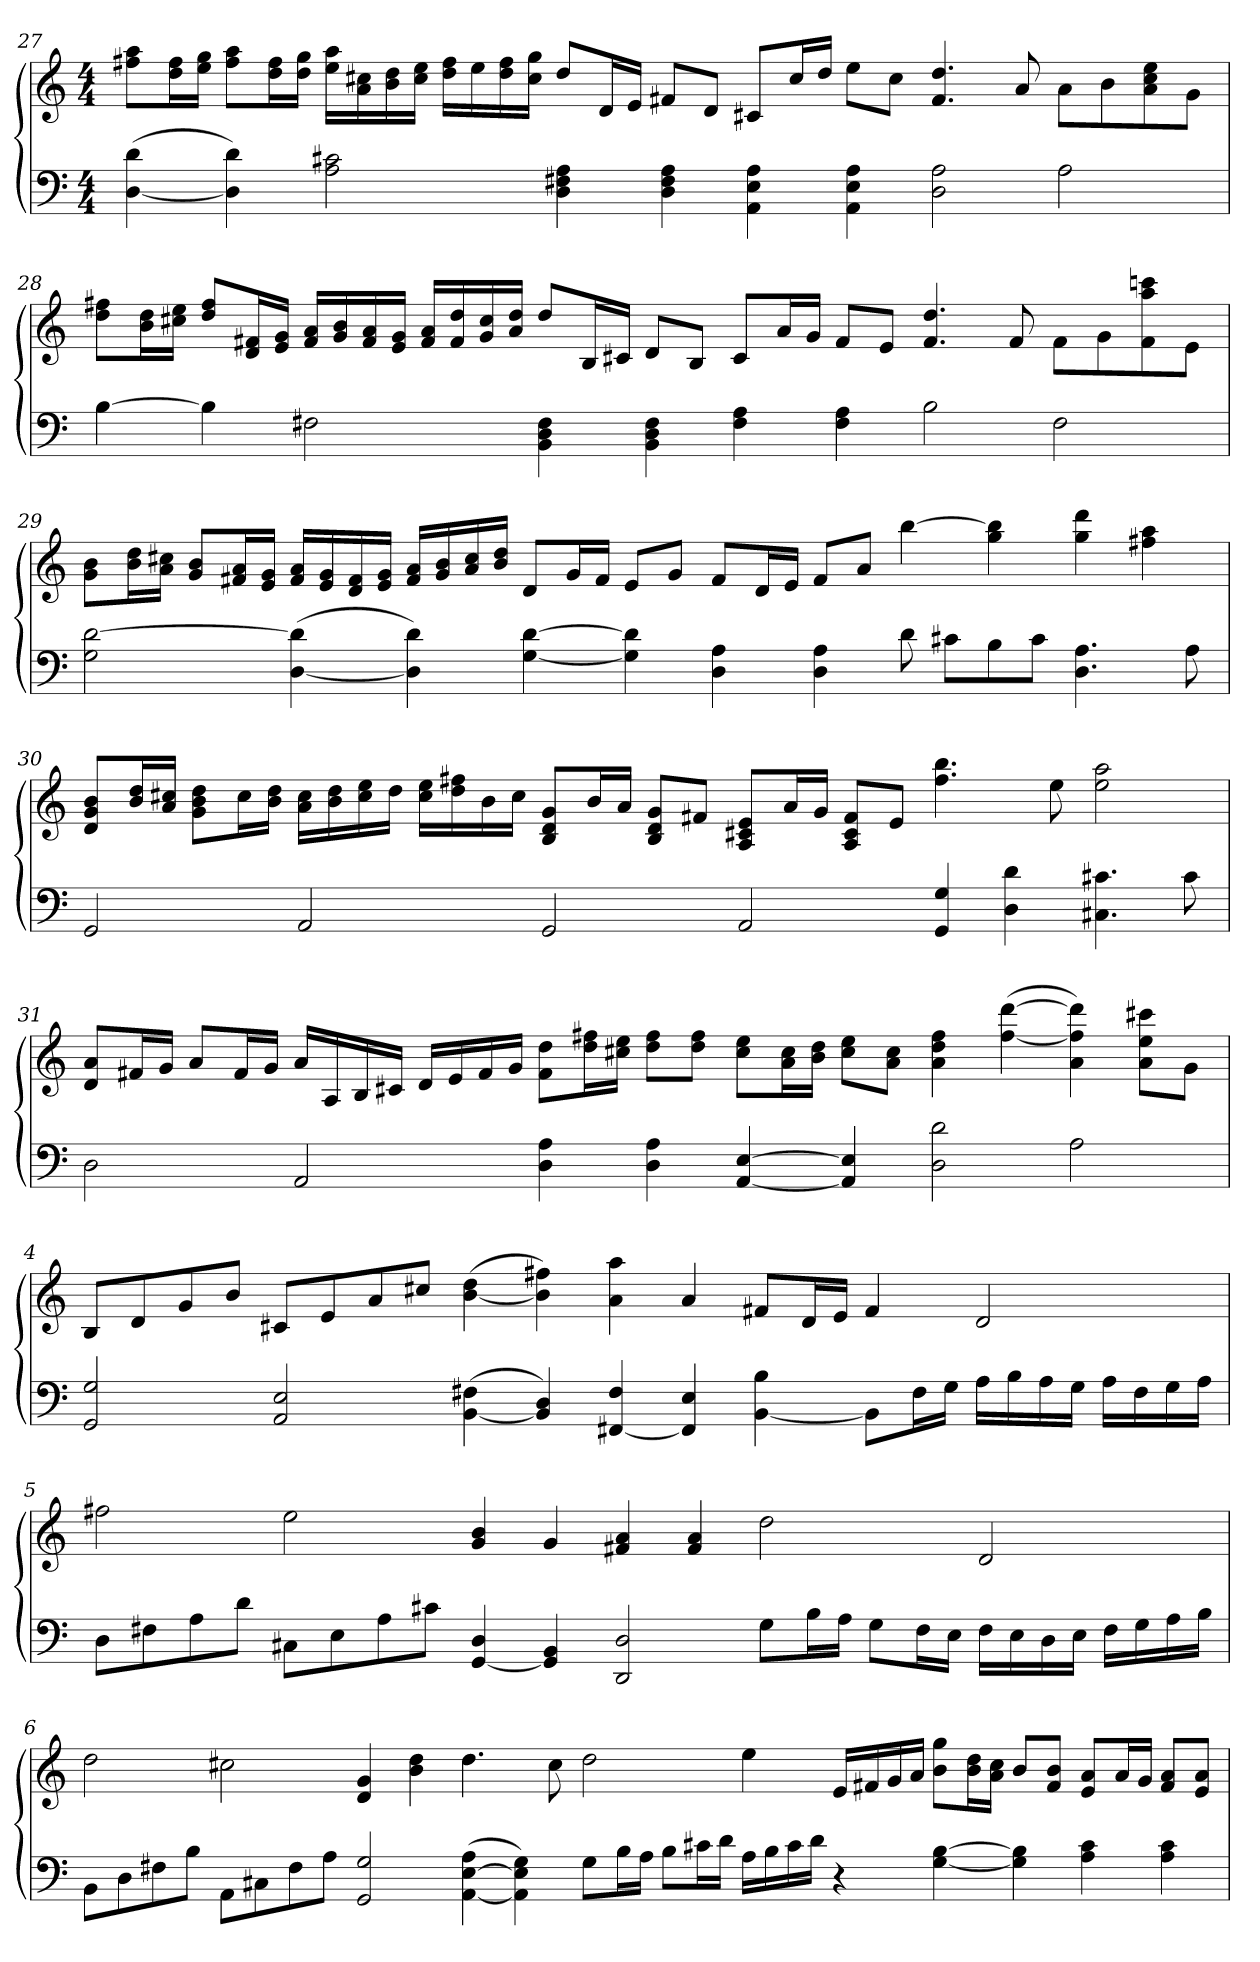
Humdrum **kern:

**kern	**kern
*part1	*part1
*staff2	*staff1
*clefF4	*clefG2
*M4/4	*M4/4
=27	=27
(<[4D\ 4d\	8aa\ 8ff#\L
.	16ff#\ 16dd\L
.	16ee\ 16gg\JJ
4d\ 4D]\)	8ff#\ 8aa\L
.	16dd\ 16ff#\L
.	16gg\ 16dd\JJ
2A\ 2c#\	16aa\ 16ee\LL
.	16cc#\ 16a\
.	16b\ 16dd\
.	16cc#\ 16ee\JJ
.	16dd\ 16ff#\LL
.	16ee\
.	16ff#\ 16dd\
.	16gg\ 16cc#\JJ
4D\ 4F#\ 4A\	8dd/L
.	16d/L
.	16e/JJ
4F#\ 4D\ 4A\	8f#/L
.	8d/J
4AA\ 4E\ 4A\	8c#/L
.	16cc#/L
.	16dd/JJ
4AA\ 4A\ 4E\	8ee\L
.	8cc#\J
2A\ 2D\	4.f#/ 4.dd/
.	8a/
2A\	8a\L
.	8b\
.	8cc#\ 8a\ 8ee\
.	8g\J
!!LO:LB:g=z
=28	=28
[4B\	8ff#\ 8dd\L
.	16dd\ 16b\L
.	16cc#\ 16ee\JJ
4B\]	8ff#/ 8dd/L
.	16d/ 16f#/L
.	16e/ 16g/JJ
2F#\	16a/ 16f#/LL
.	16b/ 16g/
.	16a/ 16f#/
.	16g/ 16e/JJ
.	16f#/ 16a/LL
.	16f#/ 16dd/
.	16cc#/ 16g/
.	16dd/ 16a/JJ
4BB\ 4D\ 4F#\	8dd/L
.	16B/L
.	16c#/JJ
4F#\ 4BB\ 4D\	8d/L
.	8B/J
4A\ 4F#\	8c#/L
.	16a/L
.	16g/JJ
4A\ 4F#\	8f#/L
.	8e/J
2B\	4.f#/ 4.dd/
.	8f#/
2F#\	8f#\L
.	8g\
.	8cccn\ 8f#\ 8aa\
.	8e\J
!!LO:LB:g=z
=29	=29
[2d\ 2G\	8b\ 8g\L
.	16b\ 16dd\L
.	16cc#\ 16a\JJ
.	8g/ 8b/L
.	16a/ 16f#/L
.	16g/ 16e/JJ
(<[4D\ 4d]\	16a/ 16f#/LL
.	16g/ 16e/
.	16d/ 16f#/
.	16g/ 16e/JJ
4d\ 4D]\)	16f#/ 16a/LL
.	16g/ 16b/
.	16a/ 16cc#/
.	16dd/ 16b/JJ
[4d\ [4G\	8d/L
.	16g/L
.	16f#/JJ
4d]\ 4G]\	8e/L
.	8g/J
4A\ 4D\	8f#/L
.	16d/L
.	16e/JJ
4D\ 4A\	8f#/L
.	8a/J
8d\	[4bb\
8c#\L	.
8B\	4gg\ 4bb]\
8c#\J	.
4.A\ 4.D\	4gg\ 4ddd\
.	4aa\ 4ff#\
8A\	.
!!LO:LB:g=z
=30	=30
2GG/	8g/ 8d/ 8b/L
.	16dd/ 16b/L
.	16a/ 16cc#/JJ
.	8b\ 8g\ 8dd\L
.	16cc#\L
.	16b\ 16dd\JJ
2AA/	16cc#\ 16a\LL
.	16b\ 16dd\
.	16ee\ 16cc#\
.	16dd\JJ
.	16ee\ 16cc#\LL
.	16dd\ 16ff#\
.	16b\
.	16cc#\JJ
2GG/	8d/ 8B/ 8g/L
.	16b/L
.	16a/JJ
.	8B/ 8g/ 8d/L
.	8f#/J
2AA/	8A/ 8e/ 8c#/L
.	16a/L
.	16g/JJ
.	8c#/ 8A/ 8f#/L
.	8e/J
4GG/ 4G/	4.ff#\ 4.bb\
4d\ 4D\	.
.	8ee\
4.C#\ 4.c#\	2aa\ 2ee\
8c#\	.
!!LO:LB:g=z
=31	=31
2D\	8d/ 8a/L
.	16f#/L
.	16g/JJ
.	8a/L
.	16f#/L
.	16g/JJ
2AA/	16a/LL
.	16A/
.	16B/
.	16c#/JJ
.	16d/LL
.	16e/
.	16f#/
.	16g/JJ
4A\ 4D\	8f#\ 8dd\L
.	16dd\ 16ff#\L
.	16cc#\ 16ee\JJ
4A\ 4D\	8ff#\ 8dd\L
.	8ff#\ 8dd\J
[4AA/ [4E/	8cc#\ 8ee\L
.	16a\ 16cc#\L
.	16dd\ 16b\JJ
4E]/ 4AA]/	8cc#\ 8ee\L
.	8cc#\ 8a\J
2d\ 2D\	4a\ 4dd\ 4ff#\
.	(<[4ff#\ [4ddd\
2A\	4ff#]\ 4a\ 4ddd]\)
.	8a\ 8ee\ 8ccc#\L
.	8g\J
!!LO:PB:g=z
=4	=4
2GG/ 2G/	8B/L
.	8d/
.	8g/
.	8b/J
2E/ 2AA/	8c#/L
.	8e/
.	8a/
.	8cc#/J
(<[4BB\ 4F#\	(<4dd\ [4b\
4BB]/ 4D/)	4ff#\ 4b]\)
[4FF#/ 4F#/	4aa\ 4a\
4E/ 4FF#]/	4a/
4B\ [4BB\	8f#/L
.	16d/L
.	16e/JJ
8BB\L]	4f#/
16F#\L	.
16G\JJ	.
16A\LL	2d/
16B\	.
16A\	.
16G\JJ	.
16A\LL	.
16F#\	.
16G\	.
16A\JJ	.
!!LO:LB:g=z
=5	=5
8D\L	2ff#\
8F#\	.
8A\	.
8d\J	.
8C#\L	2ee\
8E\	.
8A\	.
8c#\J	.
4D/ [4GG/	4g/ 4b/
4GG]/ 4BB/	4g/
2D/ 2DD/	4f#/ 4a/
.	4f#/ 4a/
8G\L	2dd\
16B\L	.
16A\JJ	.
8G\L	.
16F#\L	.
16E\JJ	.
16F#\LL	2d/
16E\	.
16D\	.
16E\JJ	.
16F#\LL	.
16G\	.
16A\	.
16B\JJ	.
!!LO:PB:g=z
=6	=6
8BB\L	2dd\
8D\	.
8F#\	.
8B\J	.
8AA\L	2cc#\
8C#\	.
8F#\	.
8A\J	.
2G/ 2GG/	4g/ 4d/
.	4b\ 4dd\
(>[4AA\ 4A\ [4E\	4.dd\
4G\ 4E]\ 4AA]\)	.
.	8cc#\
8G\L	2dd\
16B\L	.
16A\JJ	.
8B\L	.
16c#\L	.
16d\JJ	.
16A\LL	4ee\
16B\	.
16c#\	.
16d\JJ	.
4r	16e/LL
.	16f#/
.	16g/
.	16a/JJ
[4B\ [4G\	8b\ 8gg\L
.	16dd\ 16b\L
.	16cc#\ 16a\JJ
4B]\ 4G]\	8b/L
.	8b/ 8f#/J
4A\ 4c#\	8e/ 8a/L
.	16a/L
.	16g/JJ
4c#\ 4A\	8f#/ 8a/L
.	8a/ 8e/J
=	=
*-	*-
